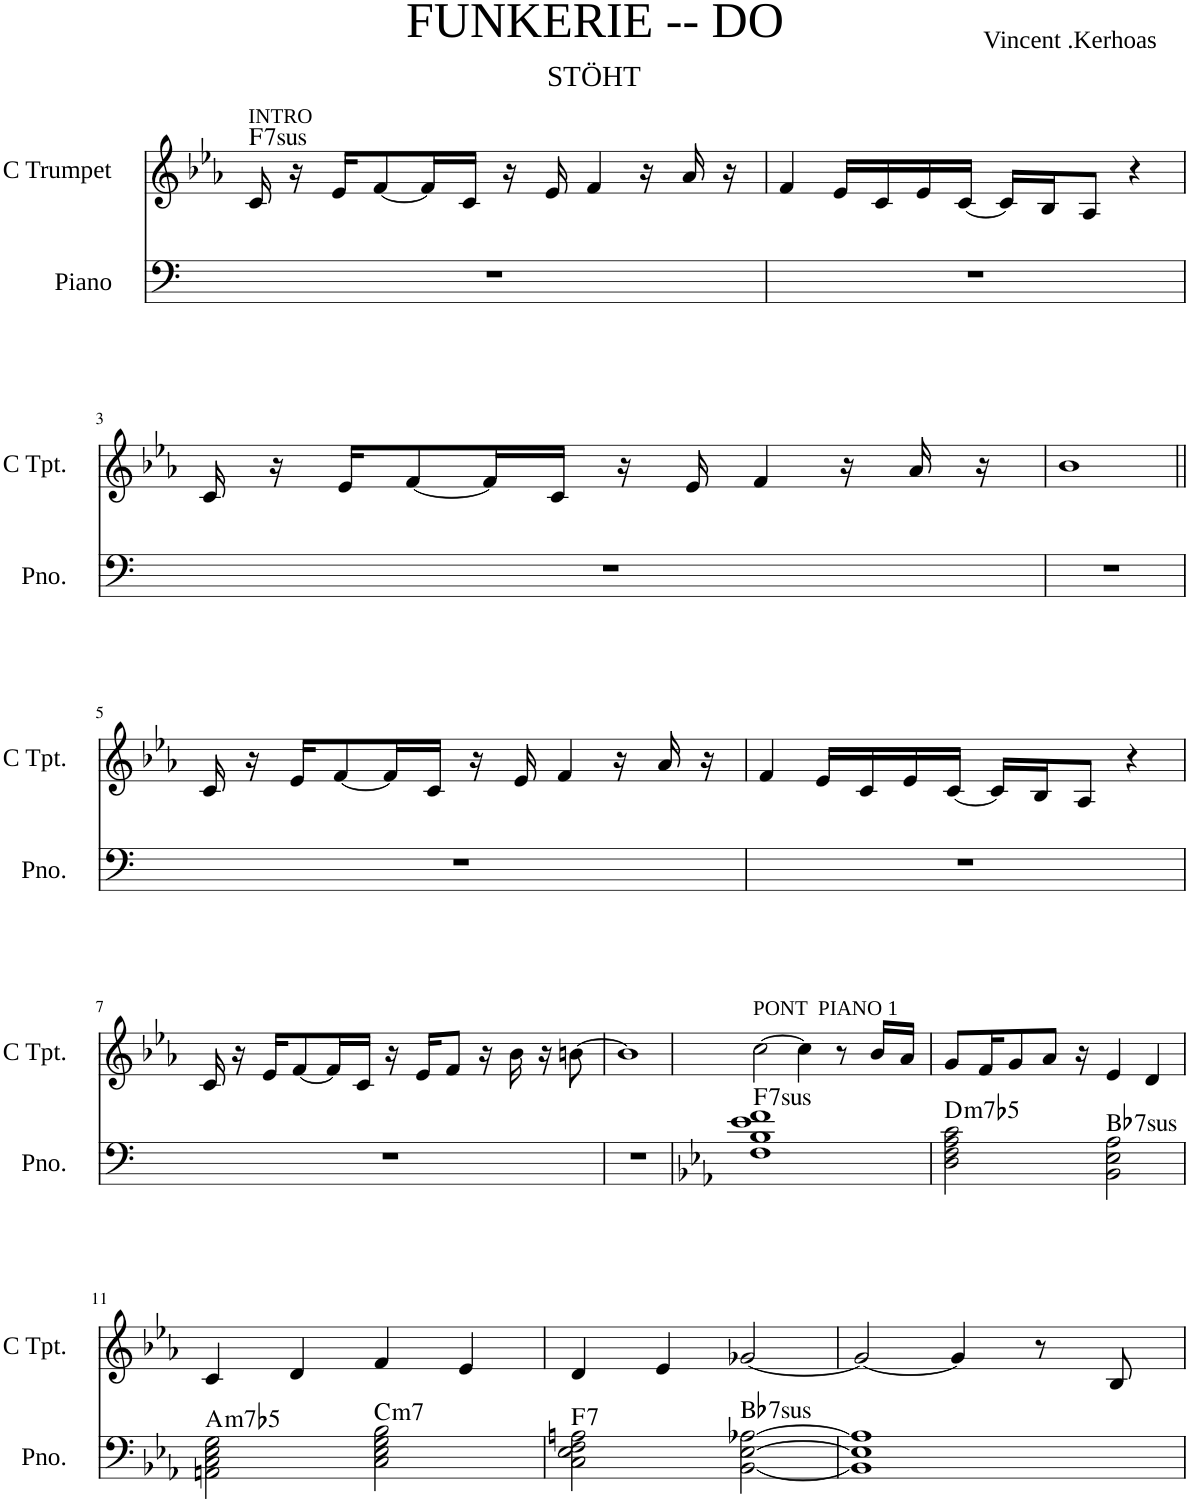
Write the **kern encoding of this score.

**kern	**harte	**kern	**harte
*part2	*part2	*part1	*part1
*staff2	*	*staff1	*
*I"Piano	*	*I"C Trumpet	*
*I'Pno.	*	*I'C Tpt.	*
*clefF4	*	*clefG2	*
*k[]	*	*k[b-e-a-]	*
=1	=1	=1	=1
!	!	!LO:TX:a:t=INTRO	!LO:H:kt=7sus
1r	.	16c/	F:sus4(7)
.	.	16r	.
.	.	16e-/KL	.
.	.	[8f/	.
.	.	16f/L]	.
.	.	16c/JJ	.
.	.	16r	.
.	.	16e-/	.
.	.	4f/	.
.	.	16r	.
.	.	16a-/	.
.	.	16r	.
=2	=2	=2	=2
1r	.	4f/	.
.	.	16e-/LL	.
.	.	16c/	.
.	.	16e-/	.
.	.	[16c/JJ	.
.	.	16c/LL]	.
.	.	16B-/J	.
.	.	8A-/J	.
.	.	4r	.
!!LO:LB:g=z
=3	=3	=3	=3
1r	.	16c/	.
.	.	16r	.
.	.	16e-/KL	.
.	.	[8f/	.
.	.	16f/L]	.
.	.	16c/JJ	.
.	.	16r	.
.	.	16e-/	.
.	.	4f/	.
.	.	16r	.
.	.	16a-/	.
.	.	16r	.
=4	=4	=4	=4
1r	.	1b-	.
!!LO:LB:g=z
=5||	=5||	=5||	=5||
1r	.	16c/	.
.	.	16r	.
.	.	16e-/KL	.
.	.	[8f/	.
.	.	16f/L]	.
.	.	16c/JJ	.
.	.	16r	.
.	.	16e-/	.
.	.	4f/	.
.	.	16r	.
.	.	16a-/	.
.	.	16r	.
=6	=6	=6	=6
1r	.	4f/	.
.	.	16e-/LL	.
.	.	16c/	.
.	.	16e-/	.
.	.	[16c/JJ	.
.	.	16c/LL]	.
.	.	16B-/J	.
.	.	8A-/J	.
.	.	4r	.
!!LO:LB:g=z
=7	=7	=7	=7
1r	.	16c/	.
.	.	16r	.
.	.	16e-/KL	.
.	.	[8f/	.
.	.	16f/L]	.
.	.	16c/JJ	.
.	.	16r	.
.	.	16e-/KL	.
.	.	8f/J	.
.	.	16r	.
.	.	16b-\	.
.	.	16r	.
.	.	[8bn\	.
=8	=8	=8	=8
1r	.	1b]	.
=9	=9	=9	=9
*k[b-e-a-]	*	*	*
!	!LO:H:kt=7sus	!LO:TX:a:t=PONT  PIANO 1	!
1F 1B- 1e- 1f	F:sus4(7)	[2cc\	.
.	.	4cc\]	.
.	.	8r	.
.	.	16b-/LL	.
.	.	16a-/JJ	.
=10	=10	=10	=10
!	!LO:H:kt=m7b5	!	!
2D\ 2F\ 2A-\ 2c\	D:hdim7	8g/L	.
.	.	16f/K	.
.	.	8g/	.
.	.	8a-/J	.
.	.	16r	.
!	!LO:H:kt=7sus	!	!
2BB-\ 2E-\ 2A-\	Bb:sus4(7)	4e-/	.
.	.	4d/	.
!!LO:LB:g=z
=11	=11	=11	=11
!	!LO:H:kt=m7b5	!	!
2AAn\ 2C\ 2E-\ 2G\	A:hdim7	4c/	.
.	.	4d/	.
!	!LO:H:kt=m7	!	!
2C\ 2E-\ 2G\ 2B-\	C:min7	4f/	.
.	.	4e-/	.
=12	=12	=12	=12
!	!LO:H:kt=7	!	!
2C\ 2E-\ 2F\ 2An\	F:7	4d/	.
.	.	4e-/	.
!	!LO:H:kt=7sus	!	!
[2BB-\ [2E-\ [2A-X\	Bb:sus4(7)	[2g-X/	.
=13	=13	=13	=13
1BB-] 1E-] 1A-]	.	2g-/_	.
.	.	4g-/]	.
.	.	8r	.
.	.	8B-/	.
=	=	=	=
*-	*-	*-	*-
